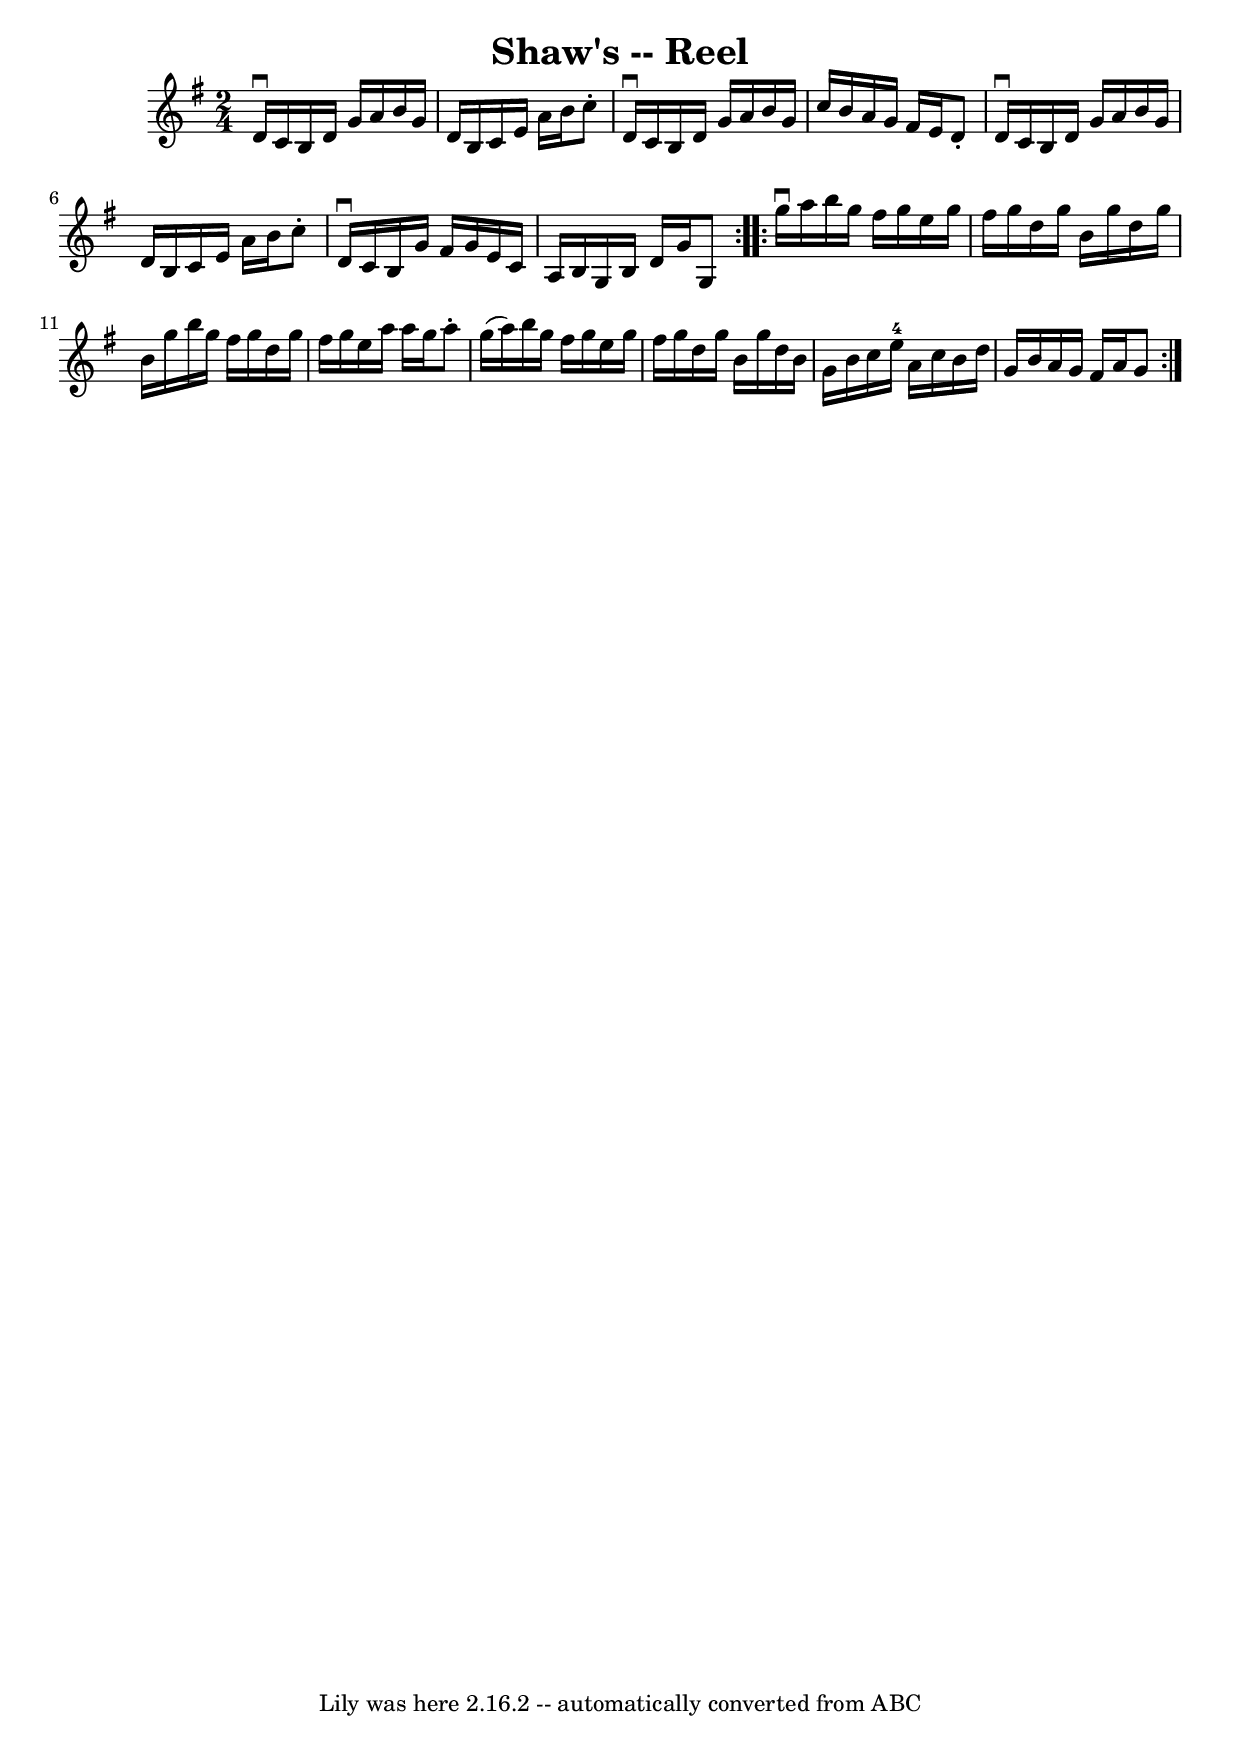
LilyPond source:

\version "2.7.40"
\include "Mammoth.ily"
\header {
	%% book = "Ryan's Mammoth Collection"
	crossRefNumber = "1"
	footnotes = "\\\\386"
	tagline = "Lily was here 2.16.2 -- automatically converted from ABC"
	title = "Shaw's -- Reel"
}
voicedefault =  {
\set Score.defaultBarType = "empty"

\repeat volta 2 {
\time 2/4 \key g \major d'16^\downbow c'16  |
 b16 d'16    
g'16 a'16 b'16 g'16 d'16 b16    |
 c'16 e'16 a'16  
 b'16 c''8 -. d'16^\downbow c'16    |
 b16 d'16 g'16    
a'16 b'16 g'16 c''16 b'16    |
 a'16 g'16 fis'16    
e'16 d'8 -. d'16^\downbow c'16    |
 b16 d'16 g'16    
a'16 b'16 g'16 d'16 b16    |
 c'16 e'16 a'16 b'16  
 c''8 -. d'16^\downbow c'16    |
 b16 g'16 fis'16 g'16   
 e'16 c'16 a16 b16    |
 g16 b16 d'16 g'16 g8  }   
  \repeat volta 2 { g''16^\downbow a''16  |
 b''16 g''16    
fis''16 g''16 e''16 g''16 fis''16 g''16    |
 d''16    
g''16 b'16 g''16 d''16 g''16 b'16 g''16    |
 b''16   
 g''16 fis''16 g''16 d''16 g''16 fis''16 g''16    |
   
e''16 a''16 a''16 g''16 a''8 -. g''16 (a''16)   |
    
 b''16 g''16 fis''16 g''16 e''16 g''16 fis''16 g''16    
|
 d''16 g''16 b'16 g''16 d''16 b'16 g'16 b'16    
|
 c''16 e''16-4 a'16 c''16 b'16 d''16 g'16 b'16 
   |
 a'16 g'16 fis'16 a'16 g'8  }   
}

\score{
    <<

	\context Staff="default"
	{
	    \voicedefault 
	}

    >>
	\layout {
	}
	\midi {}
}
